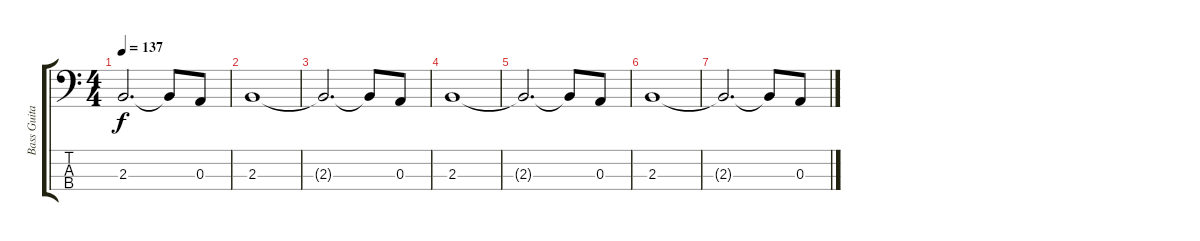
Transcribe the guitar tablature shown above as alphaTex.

\track ("Bass Guitar (Simon)" "Bass Guita") {instrument electricbassfinger}
\staff {score tabs}
\tuning (G2 D2 A1 E1) {hide}
\ts (4 4)
\tempo 137
\clef f4
\ks c
2.3{t}.2{d dy f} 2.3{t}.8 0.3.8 |
2.3.1 |
2.3{t}.2{d} 2.3{t}.8 0.3.8 |
2.3.1 |
2.3{t}.2{d} 2.3{t}.8 0.3.8 |
2.3.1 |
2.3{t}.2{d} 2.3{t}.8 0.3.8
